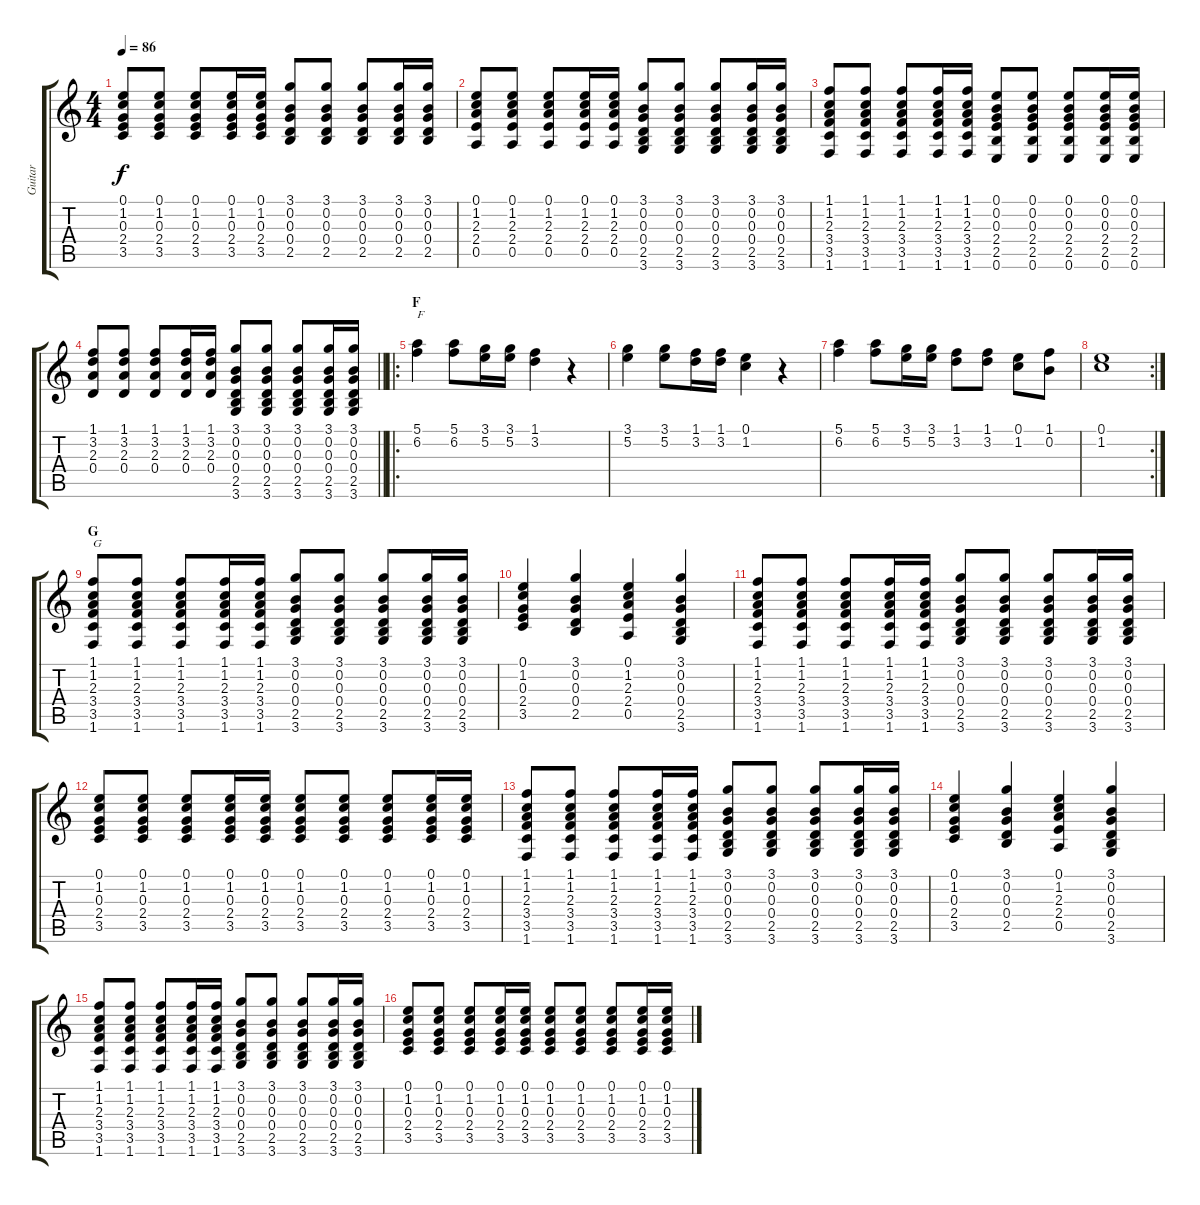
\track ("Guitar" "Guitar") {instrument acousticguitarsteel}
\staff {score tabs}
\tuning (E4 B3 G3 D3 A2 E2) {hide}
\ts (4 4)
\tempo 86
\clef g2
\ks c
(0.1 1.2 0.3 2.4 3.5).8{dy f} (0.1 1.2 0.3 2.4 3.5).8 (0.1 1.2 0.3 2.4 3.5).8 (0.1 1.2 0.3 2.4 3.5).16 (0.1 1.2 0.3 2.4 3.5).16 (3.1 0.2 0.3 0.4 2.5).8 (3.1 0.2 0.3 0.4 2.5).8 (3.1 0.2 0.3 0.4 2.5).8 (3.1 0.2 0.3 0.4 2.5).16 (3.1 0.2 0.3 0.4 2.5).16 |
(0.1 1.2 2.3 2.4 0.5).8 (0.1 1.2 2.3 2.4 0.5).8 (0.1 1.2 2.3 2.4 0.5).8 (0.1 1.2 2.3 2.4 0.5).16 (0.1 1.2 2.3 2.4 0.5).16 (3.1 0.2 0.3 0.4 2.5 3.6).8 (3.1 0.2 0.3 0.4 2.5 3.6).8 (3.1 0.2 0.3 0.4 2.5 3.6).8 (3.1 0.2 0.3 0.4 2.5 3.6).16 (3.1 0.2 0.3 0.4 2.5 3.6).16 |
(1.1 1.2 2.3 3.4 3.5 1.6).8 (1.1 1.2 2.3 3.4 3.5 1.6).8 (1.1 1.2 2.3 3.4 3.5 1.6).8 (1.1 1.2 2.3 3.4 3.5 1.6).16 (1.1 1.2 2.3 3.4 3.5 1.6).16 (0.1 0.2 0.3 2.4 2.5 0.6).8 (0.1 0.2 0.3 2.4 2.5 0.6).8 (0.1 0.2 0.3 2.4 2.5 0.6).8 (0.1 0.2 0.3 2.4 2.5 0.6).16 (0.1 0.2 0.3 2.4 2.5 0.6).16 |
\barLineRight lightlight
(1.1 3.2 2.3 0.4).8 (1.1 3.2 2.3 0.4).8 (1.1 3.2 2.3 0.4).8 (1.1 3.2 2.3 0.4).16 (1.1 3.2 2.3 0.4).16 (3.1 0.2 0.3 0.4 2.5 3.6).8 (3.1 0.2 0.3 0.4 2.5 3.6).8 (3.1 0.2 0.3 0.4 2.5 3.6).8 (3.1 0.2 0.3 0.4 2.5 3.6).16 (3.1 0.2 0.3 0.4 2.5 3.6).16 |
\ro
\section ("" "F")
(5.1 6.2).4{txt "F" instrument fx5brightness} (5.1 6.2).8 (3.1 5.2).16 (3.1 5.2).16 (1.1 3.2).4 r.4 |
(3.1 5.2).4 (3.1 5.2).8 (1.1 3.2).16 (1.1 3.2).16 (0.1 1.2).4 r.4 |
(5.1 6.2).4 (5.1 6.2).8 (3.1 5.2).16 (3.1 5.2).16 (1.1 3.2).8 (1.1 3.2).8 (0.1 1.2).8 (1.1 0.2).8 |
\rc 2
(0.1 1.2).1 |
\section ("" "G")
(1.1 1.2 2.3 3.4 3.5 1.6).8{txt "G" instrument acousticguitarsteel} (1.1 1.2 2.3 3.4 3.5 1.6).8 (1.1 1.2 2.3 3.4 3.5 1.6).8 (1.1 1.2 2.3 3.4 3.5 1.6).16 (1.1 1.2 2.3 3.4 3.5 1.6).16 (3.1 0.2 0.3 0.4 2.5 3.6).8 (3.1 0.2 0.3 0.4 2.5 3.6).8 (3.1 0.2 0.3 0.4 2.5 3.6).8 (3.1 0.2 0.3 0.4 2.5 3.6).16 (3.1 0.2 0.3 0.4 2.5 3.6).16 |
(0.1 1.2 0.3 2.4 3.5).4 (3.1 0.2 0.3 0.4 2.5).4 (0.1 1.2 2.3 2.4 0.5).4 (3.1 0.2 0.3 0.4 2.5 3.6).4 |
(1.1 1.2 2.3 3.4 3.5 1.6).8 (1.1 1.2 2.3 3.4 3.5 1.6).8 (1.1 1.2 2.3 3.4 3.5 1.6).8 (1.1 1.2 2.3 3.4 3.5 1.6).16 (1.1 1.2 2.3 3.4 3.5 1.6).16 (3.1 0.2 0.3 0.4 2.5 3.6).8 (3.1 0.2 0.3 0.4 2.5 3.6).8 (3.1 0.2 0.3 0.4 2.5 3.6).8 (3.1 0.2 0.3 0.4 2.5 3.6).16 (3.1 0.2 0.3 0.4 2.5 3.6).16 |
(0.1 1.2 0.3 2.4 3.5).8 (0.1 1.2 0.3 2.4 3.5).8 (0.1 1.2 0.3 2.4 3.5).8 (0.1 1.2 0.3 2.4 3.5).16 (0.1 1.2 0.3 2.4 3.5).16 (0.1 1.2 0.3 2.4 3.5).8 (0.1 1.2 0.3 2.4 3.5).8 (0.1 1.2 0.3 2.4 3.5).8 (0.1 1.2 0.3 2.4 3.5).16 (0.1 1.2 0.3 2.4 3.5).16 |
(1.1 1.2 2.3 3.4 3.5 1.6).8 (1.1 1.2 2.3 3.4 3.5 1.6).8 (1.1 1.2 2.3 3.4 3.5 1.6).8 (1.1 1.2 2.3 3.4 3.5 1.6).16 (1.1 1.2 2.3 3.4 3.5 1.6).16 (3.1 0.2 0.3 0.4 2.5 3.6).8 (3.1 0.2 0.3 0.4 2.5 3.6).8 (3.1 0.2 0.3 0.4 2.5 3.6).8 (3.1 0.2 0.3 0.4 2.5 3.6).16 (3.1 0.2 0.3 0.4 2.5 3.6).16 |
(0.1 1.2 0.3 2.4 3.5).4 (3.1 0.2 0.3 0.4 2.5).4 (0.1 1.2 2.3 2.4 0.5).4 (3.1 0.2 0.3 0.4 2.5 3.6).4 |
(1.1 1.2 2.3 3.4 3.5 1.6).8 (1.1 1.2 2.3 3.4 3.5 1.6).8 (1.1 1.2 2.3 3.4 3.5 1.6).8 (1.1 1.2 2.3 3.4 3.5 1.6).16 (1.1 1.2 2.3 3.4 3.5 1.6).16 (3.1 0.2 0.3 0.4 2.5 3.6).8 (3.1 0.2 0.3 0.4 2.5 3.6).8 (3.1 0.2 0.3 0.4 2.5 3.6).8 (3.1 0.2 0.3 0.4 2.5 3.6).16 (3.1 0.2 0.3 0.4 2.5 3.6).16 |
(0.1 1.2 0.3 2.4 3.5).8 (0.1 1.2 0.3 2.4 3.5).8 (0.1 1.2 0.3 2.4 3.5).8 (0.1 1.2 0.3 2.4 3.5).16 (0.1 1.2 0.3 2.4 3.5).16 (0.1 1.2 0.3 2.4 3.5).8 (0.1 1.2 0.3 2.4 3.5).8 (0.1 1.2 0.3 2.4 3.5).8 (0.1 1.2 0.3 2.4 3.5).16 (0.1 1.2 0.3 2.4 3.5).16
